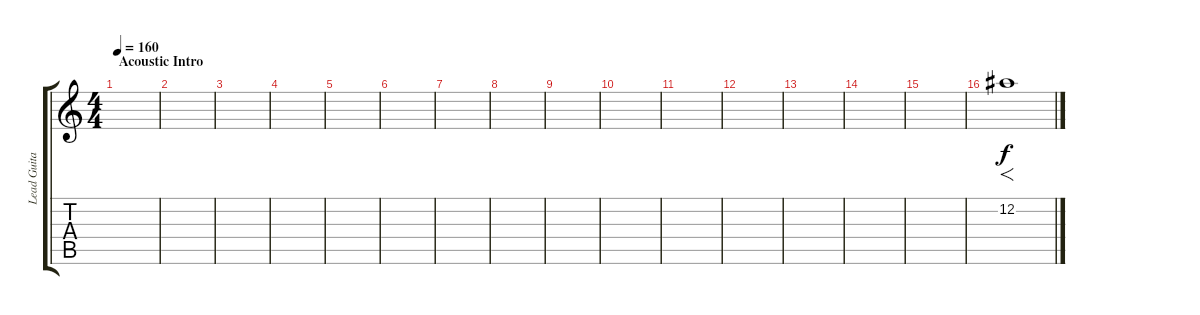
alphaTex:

\track ("Lead Guitar II" "Lead Guita") {instrument overdrivenguitar}
\staff {score tabs}
\tuning (Eb4 Bb3 Gb3 Db3 Ab2 Eb2) {hide}
\ts (4 4)
\section ("" "Acoustic Intro")
\tempo 160
\clef g2
\ks c
|
|
|
|
|
|
|
|
|
|
|
|
|
|
|
12.2.1{f}
